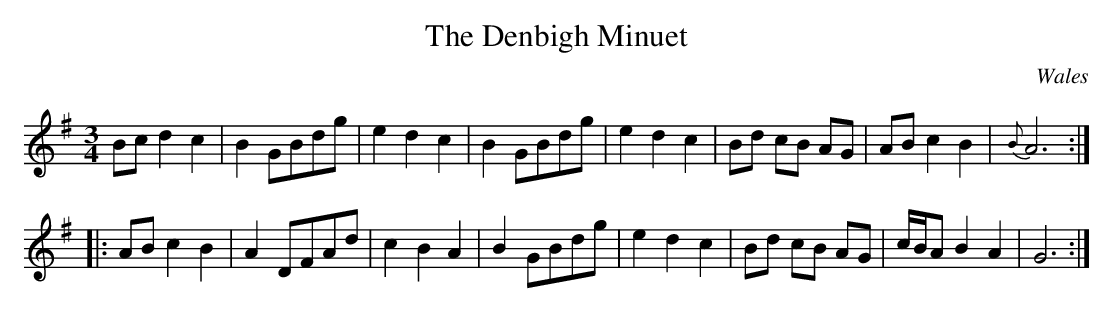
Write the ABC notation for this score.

X:1
T: The Denbigh Minuet
O: Wales
M: 3/4
L: 1/8
K: G
Bcd2c2 | B2 GBdg | e2d2c2 | B2GBdg |\
e2d2c2 | Bd cB AG | ABc2B2 | {B}A6 :|
|: ABc2B2 | A2DFAd | c2B2A2 | B2GBdg |\
   e2d2c2 | Bd cB AG | c/B/AB2A2 | G6 :|
